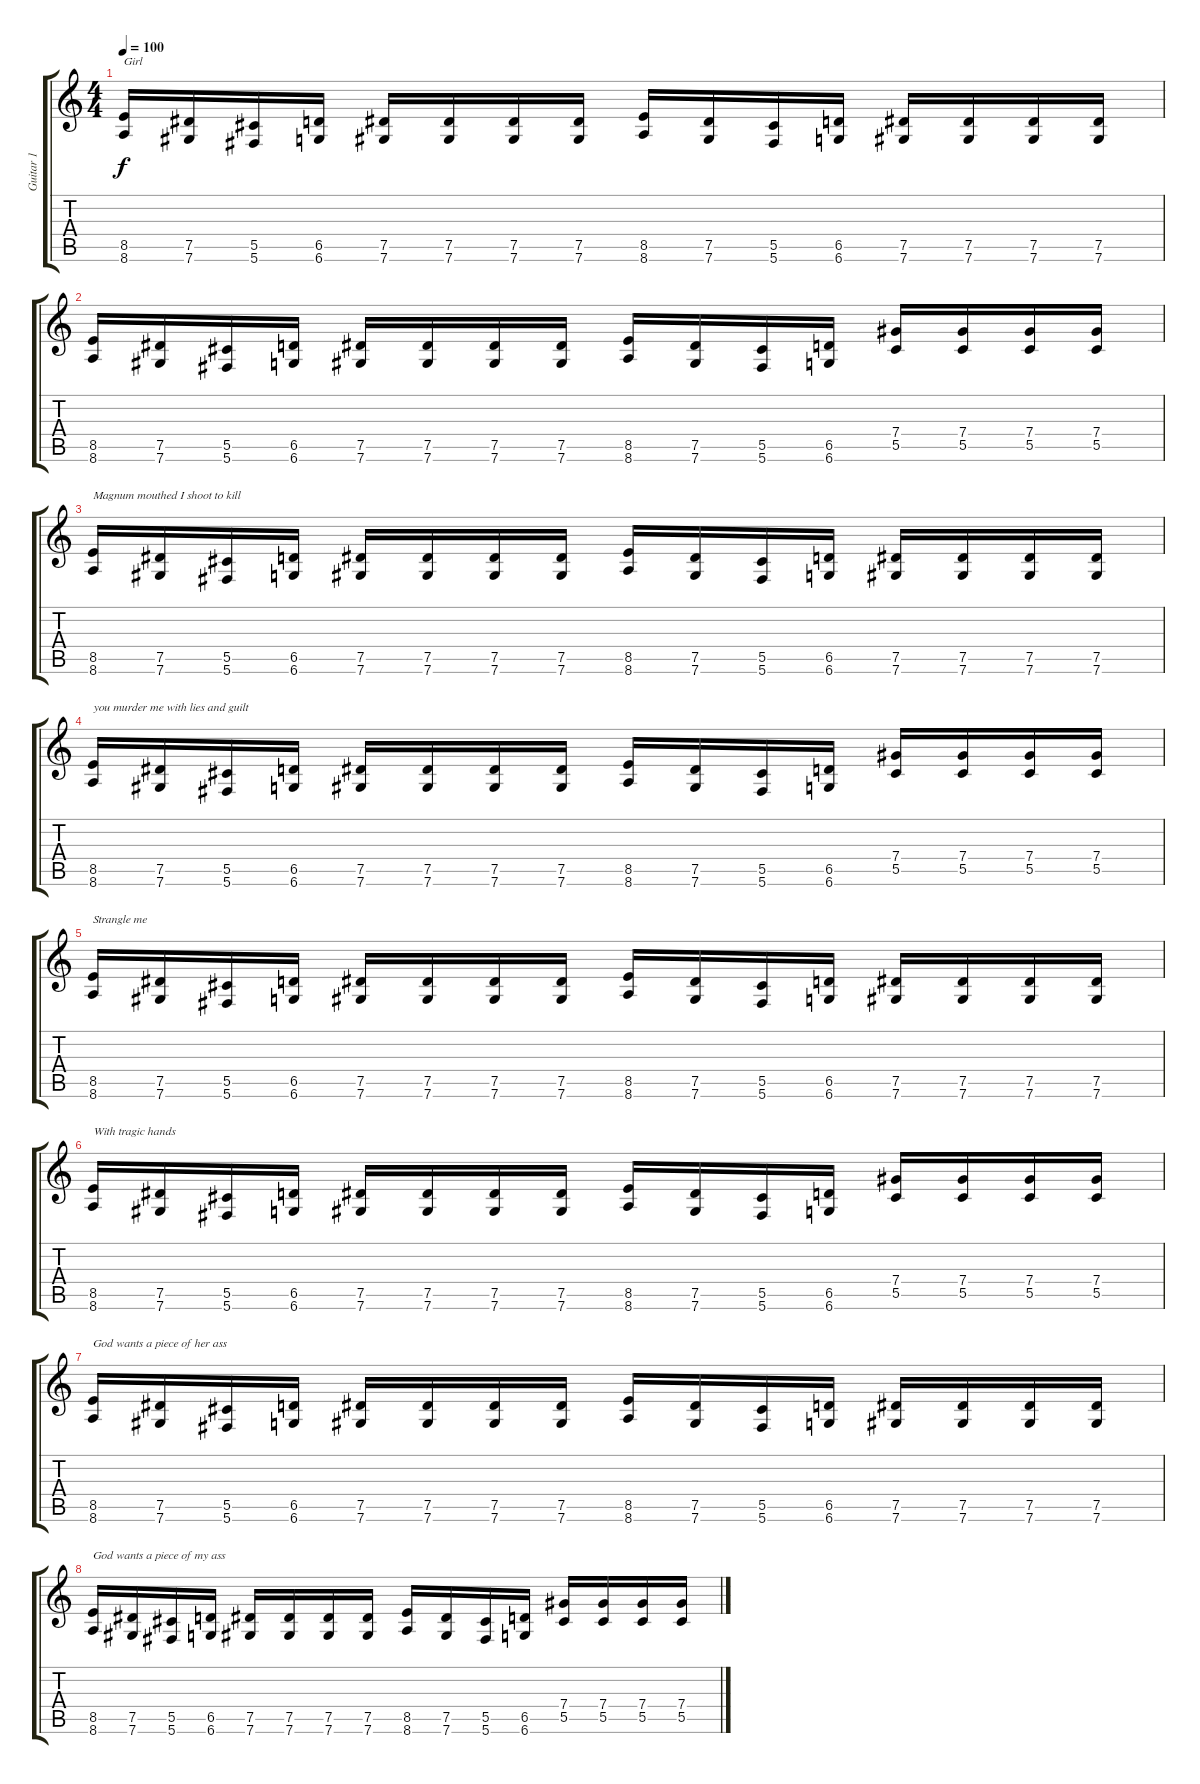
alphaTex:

\track ("Guitar 1" "Guitar 1") {instrument distortionguitar}
\staff {score tabs}
\tuning (Eb4 Bb3 Gb3 Db3 Ab2 Db2) {hide}
\ts (4 4)
\tempo 100
\clef g2
\ks c
(8.5 8.6).16{txt "Girl" dy f} (7.5 7.6).16 (5.5 5.6).16 (6.5 6.6).16 (7.5 7.6).16 (7.5 7.6).16 (7.5 7.6).16 (7.5 7.6).16 (8.5 8.6).16 (7.5 7.6).16 (5.5 5.6).16 (6.5 6.6).16 (7.5 7.6).16 (7.5 7.6).16 (7.5 7.6).16 (7.5 7.6).16 |
(8.5 8.6).16 (7.5 7.6).16 (5.5 5.6).16 (6.5 6.6).16 (7.5 7.6).16 (7.5 7.6).16 (7.5 7.6).16 (7.5 7.6).16 (8.5 8.6).16 (7.5 7.6).16 (5.5 5.6).16 (6.5 6.6).16 (7.4 5.5).16 (7.4 5.5).16 (7.4 5.5).16 (7.4 5.5).16 |
(8.5 8.6).16{txt "Magnum mouthed I shoot to kill"} (7.5 7.6).16 (5.5 5.6).16 (6.5 6.6).16 (7.5 7.6).16 (7.5 7.6).16 (7.5 7.6).16 (7.5 7.6).16 (8.5 8.6).16 (7.5 7.6).16 (5.5 5.6).16 (6.5 6.6).16 (7.5 7.6).16 (7.5 7.6).16 (7.5 7.6).16 (7.5 7.6).16 |
(8.5 8.6).16{txt "you murder me with lies and guilt"} (7.5 7.6).16 (5.5 5.6).16 (6.5 6.6).16 (7.5 7.6).16 (7.5 7.6).16 (7.5 7.6).16 (7.5 7.6).16 (8.5 8.6).16 (7.5 7.6).16 (5.5 5.6).16 (6.5 6.6).16 (7.4 5.5).16 (7.4 5.5).16 (7.4 5.5).16 (7.4 5.5).16 |
(8.5 8.6).16{txt "Strangle me"} (7.5 7.6).16 (5.5 5.6).16 (6.5 6.6).16 (7.5 7.6).16 (7.5 7.6).16 (7.5 7.6).16 (7.5 7.6).16 (8.5 8.6).16 (7.5 7.6).16 (5.5 5.6).16 (6.5 6.6).16 (7.5 7.6).16 (7.5 7.6).16 (7.5 7.6).16 (7.5 7.6).16 |
(8.5 8.6).16{txt "With tragic hands"} (7.5 7.6).16 (5.5 5.6).16 (6.5 6.6).16 (7.5 7.6).16 (7.5 7.6).16 (7.5 7.6).16 (7.5 7.6).16 (8.5 8.6).16 (7.5 7.6).16 (5.5 5.6).16 (6.5 6.6).16 (7.4 5.5).16 (7.4 5.5).16 (7.4 5.5).16 (7.4 5.5).16 |
(8.5 8.6).16{txt "God wants a piece of her ass"} (7.5 7.6).16 (5.5 5.6).16 (6.5 6.6).16 (7.5 7.6).16 (7.5 7.6).16 (7.5 7.6).16 (7.5 7.6).16 (8.5 8.6).16 (7.5 7.6).16 (5.5 5.6).16 (6.5 6.6).16 (7.5 7.6).16 (7.5 7.6).16 (7.5 7.6).16 (7.5 7.6).16 |
(8.5 8.6).16{txt "God wants a piece of my ass"} (7.5 7.6).16 (5.5 5.6).16 (6.5 6.6).16 (7.5 7.6).16 (7.5 7.6).16 (7.5 7.6).16 (7.5 7.6).16 (8.5 8.6).16 (7.5 7.6).16 (5.5 5.6).16 (6.5 6.6).16 (7.4 5.5).16 (7.4 5.5).16 (7.4 5.5).16 (7.4 5.5).16
